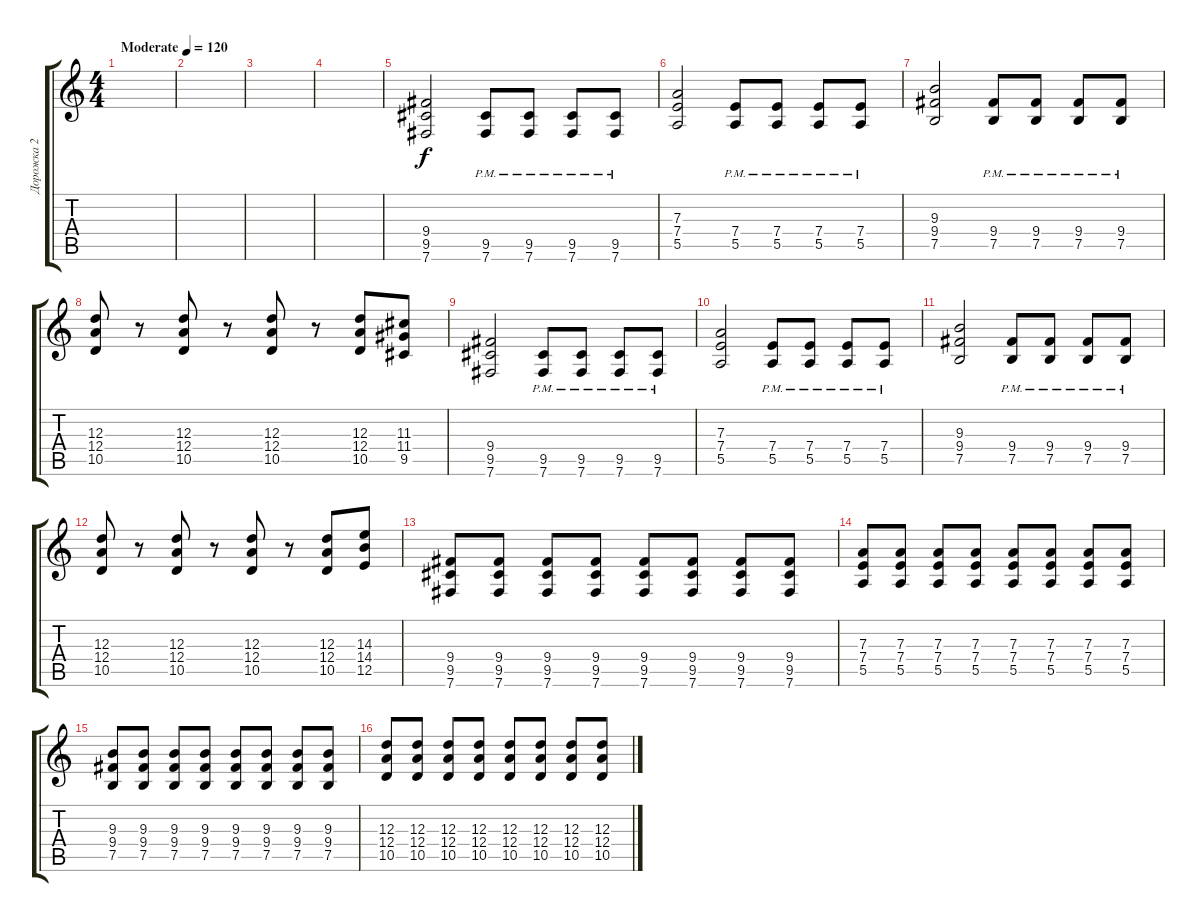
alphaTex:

\track ("Дорожка 2" "Дорожка 2") {instrument distortionguitar}
\staff {score tabs}
\tuning (B3 Gb3 D3 A2 E2 B1) {hide}
\ts (4 4)
\tempo (120 "Moderate")
\clef g2
\ks c
|
|
|
|
(9.4 9.5 7.6).2 (9.5{pm} 7.6{pm}).8 (9.5{pm} 7.6{pm}).8 (9.5{pm} 7.6{pm}).8 (9.5{pm} 7.6{pm}).8 |
(7.3 7.4 5.5).2 (7.4{pm} 5.5{pm}).8 (7.4{pm} 5.5{pm}).8 (7.4{pm} 5.5{pm}).8 (7.4{pm} 5.5{pm}).8 |
(9.3 9.4 7.5).2 (9.4{pm} 7.5{pm}).8 (9.4{pm} 7.5{pm}).8 (9.4{pm} 7.5{pm}).8 (9.4{pm} 7.5{pm}).8 |
(12.3 12.4 10.5).8 r.8 (12.3 12.4 10.5).8 r.8 (12.3 12.4 10.5).8 r.8 (12.3 12.4 10.5).8 (11.3 11.4 9.5).8 |
(9.4 9.5 7.6).2 (9.5{pm} 7.6{pm}).8 (9.5{pm} 7.6{pm}).8 (9.5{pm} 7.6{pm}).8 (9.5{pm} 7.6{pm}).8 |
(7.3 7.4 5.5).2 (7.4{pm} 5.5{pm}).8 (7.4{pm} 5.5{pm}).8 (7.4{pm} 5.5{pm}).8 (7.4{pm} 5.5{pm}).8 |
(9.3 9.4 7.5).2 (9.4{pm} 7.5{pm}).8 (9.4{pm} 7.5{pm}).8 (9.4{pm} 7.5{pm}).8 (9.4{pm} 7.5{pm}).8 |
(12.3 12.4 10.5).8 r.8 (12.3 12.4 10.5).8 r.8 (12.3 12.4 10.5).8 r.8 (12.3 12.4 10.5).8 (14.3 14.4 12.5).8 |
(9.4 9.5 7.6).8 (9.4 9.5 7.6).8 (9.4 9.5 7.6).8 (9.4 9.5 7.6).8 (9.4 9.5 7.6).8 (9.4 9.5 7.6).8 (9.4 9.5 7.6).8 (9.4 9.5 7.6).8 |
(7.3 7.4 5.5).8 (7.3 7.4 5.5).8 (7.3 7.4 5.5).8 (7.3 7.4 5.5).8 (7.3 7.4 5.5).8 (7.3 7.4 5.5).8 (7.3 7.4 5.5).8 (7.3 7.4 5.5).8 |
(9.3 9.4 7.5).8 (9.3 9.4 7.5).8 (9.3 9.4 7.5).8 (9.3 9.4 7.5).8 (9.3 9.4 7.5).8 (9.3 9.4 7.5).8 (9.3 9.4 7.5).8 (9.3 9.4 7.5).8 |
(12.3 12.4 10.5).8 (12.3 12.4 10.5).8 (12.3 12.4 10.5).8 (12.3 12.4 10.5).8 (12.3 12.4 10.5).8 (12.3 12.4 10.5).8 (12.3 12.4 10.5).8 (12.3 12.4 10.5).8
